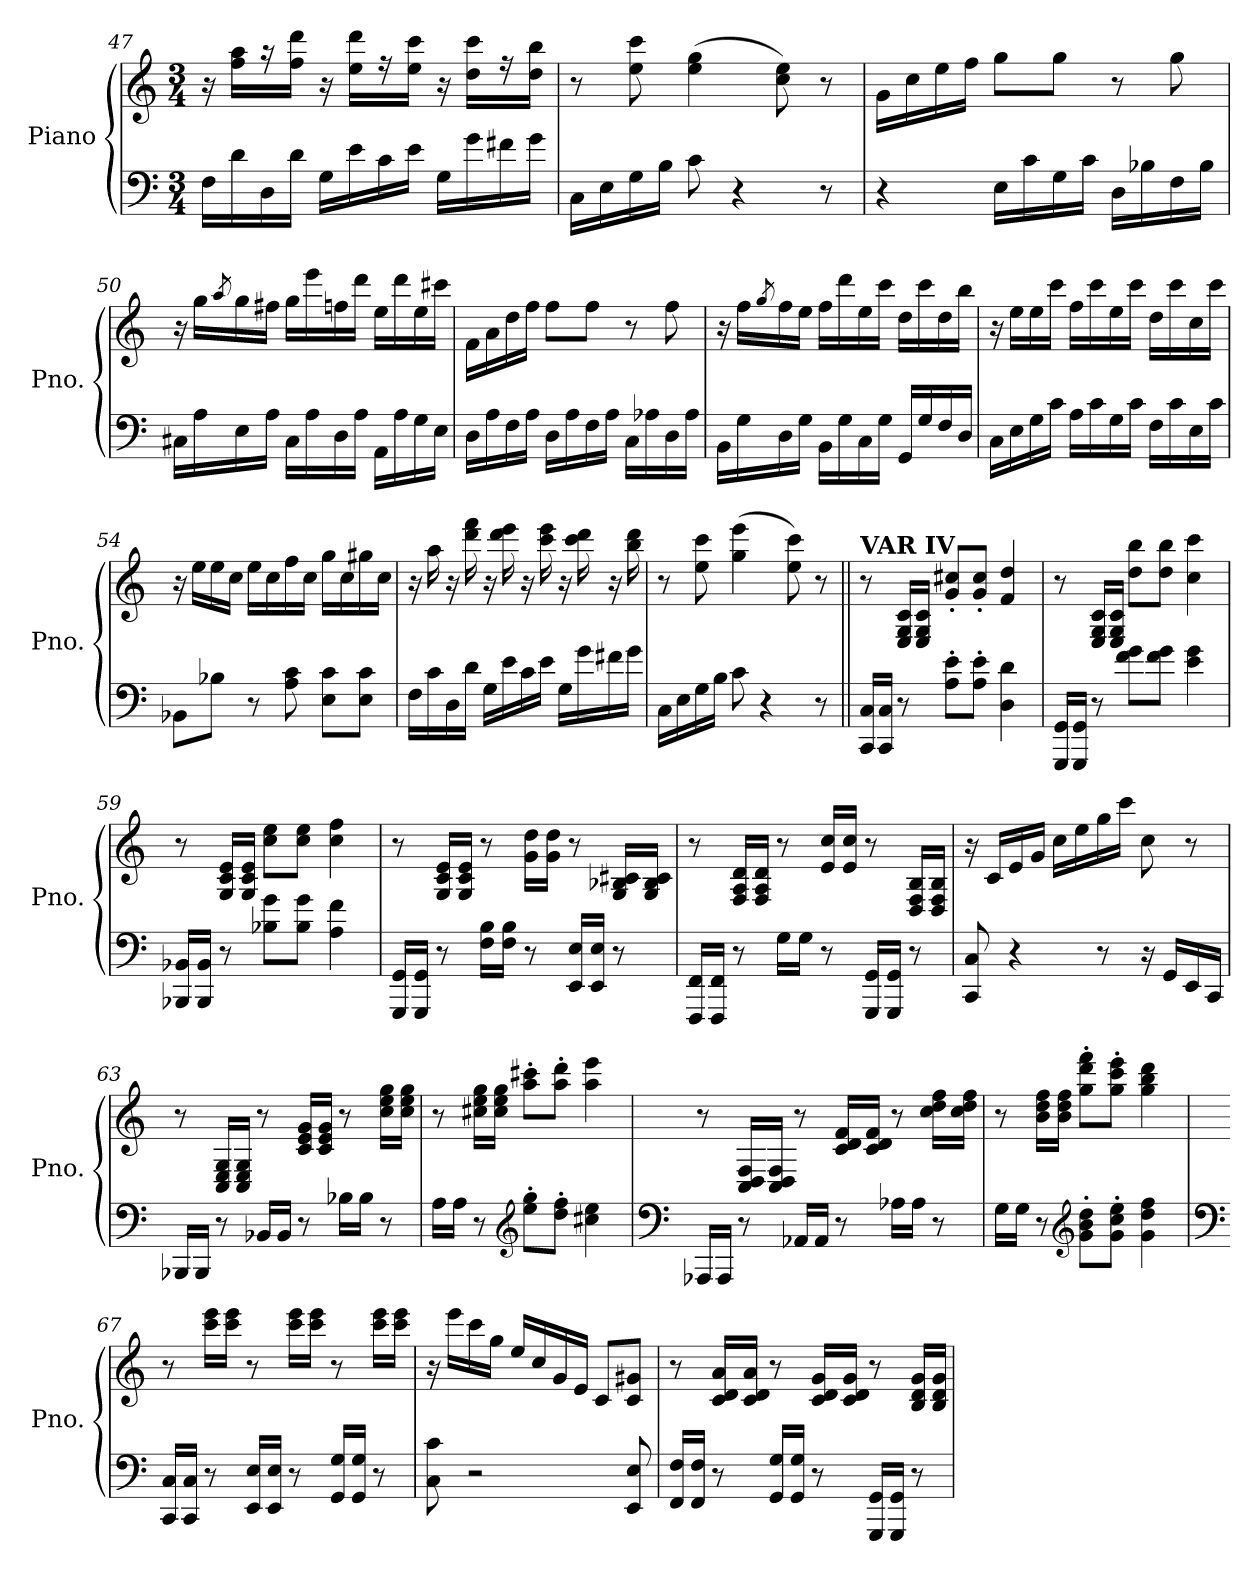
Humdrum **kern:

**kern	**kern
*part1	*part1
*staff2	*staff1
*I"Piano	*
*I'Pno.	*
*clefF4	*clefG2
*k[]	*k[]
*M3/4	*M3/4
=47	=47
16F\LL	16r
16d\	16ff\ 16aa\LL
16D\	16r
16d\JJ	16ff\ 16ddd\JJ
16G\LL	16r
16e\	16ee\ 16ddd\LL
16c\	16r
16e\JJ	16ee\ 16ccc\JJ
16G\LL	16r
16g\	16dd\ 16ccc\LL
16f#X\	16r
16g\JJ	16dd\ 16bb\JJ
=48	=48
16C\LL	8r
16E\	.
16G\	8ee\ 8ccc\
16B\JJ	.
8c\	(>4ee\ 4gg\
4r	.
.	8cc\ 8ee\)
8r	8r
=49	=49
4r	16g\LL
.	16cc\
.	16ee\
.	16ff\JJ
16E\LL	8gg\L
16c\	.
16G\	8gg\J
16c\JJ	.
16D\LL	8r
16B-X\	.
16F\	8gg\
16B-\JJ	.
!!LO:LB:g=z
=50	=50
16C#X\LL	16r
16A\	16gg\LL
.	8qaa/
16E\	16gg\
16A\JJ	16ff#X\JJ
16C#\LL	16gg\LL
16A\	16eee\
16D\	16ffn\
16A\JJ	16ddd\JJ
16AA\LL	16ee\LL
16A\	16ddd\
16G\	16ee\
16E\JJ	16ccc#X\JJ
=51	=51
16D\LL	16f\LL
16A\	16a\
16F\	16dd\
16A\JJ	16ff\JJ
16D\LL	8ff\L
16A\	.
16F\	8ff\J
16A\JJ	.
16C\LL	8r
16A-X\	.
16D\	8ff\
16A-\JJ	.
=52	=52
16BB\LL	16r
16G\	16ff\LL
.	8qgg/
16D\	16ff\
16G\JJ	16ee\JJ
16BB\LL	16ff\LL
16G\	16ddd\
16C\	16ee\
16G\JJ	16ccc\JJ
16GG/LL	16dd\LL
16G/	16ccc\
16F/	16dd\
16D/JJ	16bb\JJ
!!LO:PB:g=z
=53	=53
16C\LL	16r
16E\	16ee\LL
16G\	16ee\
16c\JJ	16ccc\JJ
16A\LL	16ff\LL
16c\	16ccc\
16G\	16ee\
16c\JJ	16ccc\JJ
16F\LL	16dd\LL
16c\	16ccc\
16E\	16cc\
16c\JJ	16ccc\JJ
=54	=54
8BB-X\L	16r
.	16ee\LL
8B-X\J	16ee\
.	16cc\JJ
8r	16ee\LL
.	16cc\
8A\ 8c\	16ff\
.	16cc\JJ
8E\ 8c\L	16gg\LL
.	16cc\
8E\ 8c\J	16gg#X\
.	16cc\JJ
=55	=55
16F\LL	16r
16c\	16aa\
16D\	16r
16d\JJ	16ddd\ 16fff\
16G\LL	16r
16e\	16ddd\ 16eee\
16c\	16r
16e\JJ	16ccc\ 16eee\
16G\LL	16r
16g\	16ccc\ 16ddd\
16f#X\	16r
16g\JJ	16bb\ 16ddd\
=56	=56
16C\LL	8r
16E\	.
16G\	8ee\ 8ccc\
16B\JJ	.
8c\	(>4gg\ 4eee\
4r	.
.	8ee\ 8ccc\)
8r	8r
!!LO:LB:g=z
=57||	=57||
!	!LO:TX:a:B:t=VAR IV
16CC/ 16C/LL	8r
16CC/ 16C/JJ	.
8r	16E/ 16G/ 16c/LL
.	16E/ 16G/ 16c/JJ
8A\' 8e\'L	8g/' 8cc#X/'L
8A\' 8e\'J	8g/' 8cc#/'J
4D\ 4d\	4f/ 4dd/
=58	=58
16GGG/ 16GG/LL	8r
16GGG/ 16GG/JJ	.
8r	16E/ 16G/ 16c/LL
.	16E/ 16G/ 16c/JJ
8f\ 8g\L	8dd\ 8bb\L
8f\ 8g\J	8dd\ 8bb\J
4e\ 4g\	4cc\ 4ccc\
=59	=59
16BBB-X/ 16BB-X/LL	8r
16BBB-/ 16BB-/JJ	.
8r	16G/ 16c/ 16e/LL
.	16G/ 16c/ 16e/JJ
8B-X\ 8g\L	8cc\ 8ee\L
8B-\ 8g\J	8cc\ 8ee\J
4A\ 4f\	4cc\ 4ff\
=60	=60
16GGG/ 16GG/LL	8r
16GGG/ 16GG/JJ	.
8r	16G/ 16c/ 16e/LL
.	16G/ 16c/ 16e/JJ
16F\ 16B\LL	8r
16F\ 16B\JJ	.
8r	16g\ 16dd\LL
.	16g\ 16dd\JJ
16EE/ 16E/LL	8r
16EE/ 16E/JJ	.
8r	16G/ 16B-X/ 16c#X/LL
.	16G/ 16B-/ 16c#/JJ
!!LO:LB:g=z
=61	=61
16FFF/ 16FF/LL	8r
16FFF/ 16FF/JJ	.
8r	16F/ 16A/ 16d/LL
.	16F/ 16A/ 16d/JJ
16G\LL	8r
16G\JJ	.
8r	16e/ 16cc/LL
.	16e/ 16cc/JJ
16GGG/ 16GG/LL	8r
16GGG/ 16GG/JJ	.
8r	16D/ 16F/ 16B/LL
.	16D/ 16F/ 16B/JJ
=62	=62
8CC/ 8C/	16r
.	16c/LL
4r	16e/
.	16g/JJ
.	16cc\LL
.	16ee\
8r	16gg\
.	16ccc\JJ
16r	8cc\
16GG/LL	.
16EE/	8r
16CC/JJ	.
=63	=63
16BBB-X/LL	8r
16BBB-/JJ	.
8r	16C/ 16E/ 16G/LL
.	16C/ 16E/ 16G/JJ
16BB-X/LL	8r
16BB-/JJ	.
8r	16c/ 16e/ 16g/LL
.	16c/ 16e/ 16g/JJ
16B-X\LL	8r
16B-\JJ	.
8r	16cc\ 16ee\ 16gg\LL
.	16cc\ 16ee\ 16gg\JJ
!!LO:LB:g=z
=64	=64
16A\LL	8r
16A\JJ	.
8r	16cc#X\ 16ee\ 16gg\LL
.	16cc#\ 16ee\ 16gg\JJ
*clefG2	*
8ee\' 8gg\'L	8aa\' 8ccc#X\'L
8dd\' 8ff\'J	8aa\' 8ddd\'J
4cc#X\ 4ee\	4aa\ 4eee\
=65	=65
*clefF4	*
16AAA-X/LL	8r
16AAA-/JJ	.
8r	16C/ 16D/ 16F/LL
.	16C/ 16D/ 16F/JJ
16AA-X/LL	8r
16AA-/JJ	.
8r	16c/ 16d/ 16f/LL
.	16c/ 16d/ 16f/JJ
16A-X\LL	8r
16A-\JJ	.
8r	16cc\ 16dd\ 16ff\LL
.	16cc\ 16dd\ 16ff\JJ
=66	=66
16G\LL	8r
16G\JJ	.
8r	16b\ 16dd\ 16ff\LL
.	16b\ 16dd\ 16ff\JJ
*clefG2	*
8g\' 8b\' 8dd\'L	8gg\' 8ddd\' 8fff\'L
8g\' 8cc\' 8ee\'J	8gg\' 8ccc\' 8eee\'J
4g\ 4dd\ 4ff\	4gg\ 4bb\ 4ddd\
!!LO:LB:g=z
=67	=67
*clefF4	*
16CC/ 16C/LL	8r
16CC/ 16C/JJ	.
8r	16ccc\ 16eee\LL
.	16ccc\ 16eee\JJ
16EE/ 16E/LL	8r
16EE/ 16E/JJ	.
8r	16ccc\ 16eee\LL
.	16ccc\ 16eee\JJ
16GG/ 16G/LL	8r
16GG/ 16G/JJ	.
8r	16ccc\ 16eee\LL
.	16ccc\ 16eee\JJ
=68	=68
8C\ 8c\	16r
.	16eee\LL
2r	16ccc\
.	16gg\JJ
.	16ee/LL
.	16cc/
.	16g/
.	16e/JJ
.	8c/L
8EE/ 8E/	8c/ 8g#X/J
=69	=69
16FF/ 16F/LL	8r
16FF/ 16F/JJ	.
8r	16c/ 16d/ 16a/LL
.	16c/ 16d/ 16a/JJ
16GG/ 16G/LL	8r
16GG/ 16G/JJ	.
8r	16c/ 16d/ 16g/LL
.	16c/ 16d/ 16g/JJ
16GGG/ 16GG/LL	8r
16GGG/ 16GG/JJ	.
8r	16B/ 16d/ 16g/LL
.	16B/ 16d/ 16g/JJ
=	=
*-	*-
